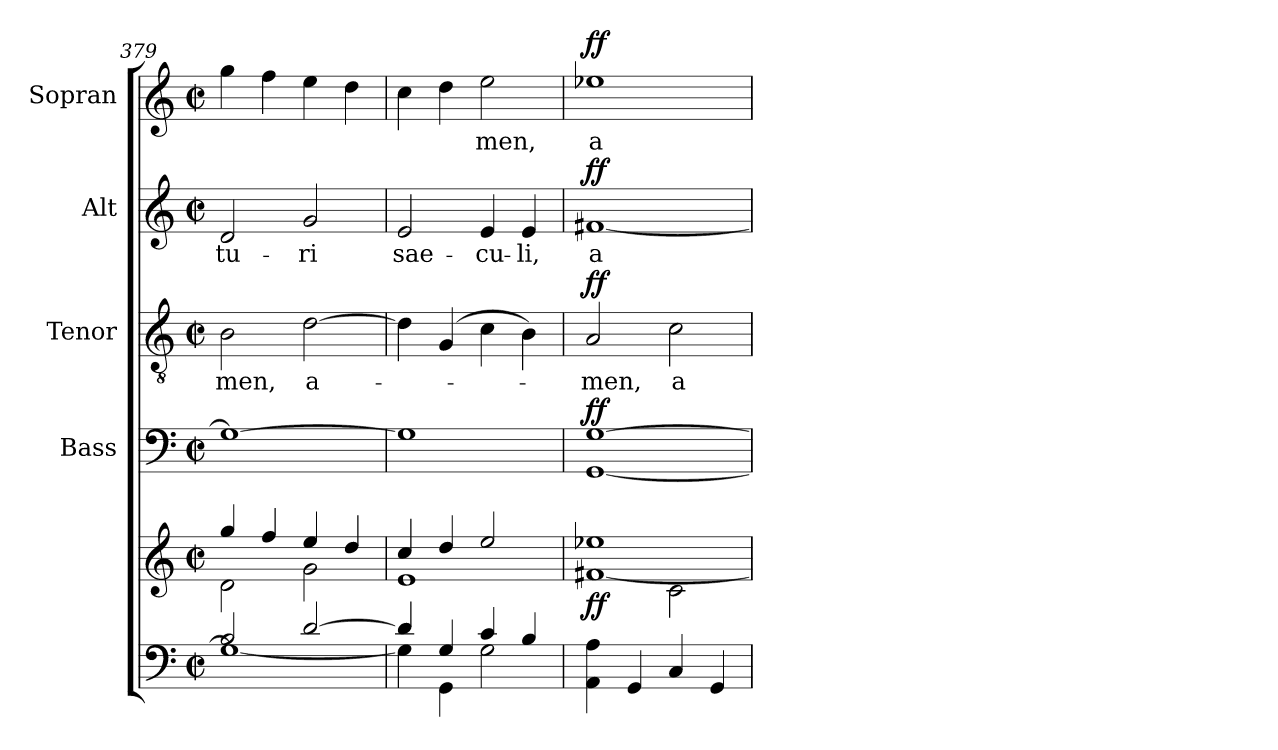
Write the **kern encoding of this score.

**kern	**kern	**dynam	**kern	**dynam	**kern	**text	**dynam	**kern	**text	**dynam	**kern	**text	**dynam
*part5	*part5	*part5	*part4	*part4	*part3	*part3	*part3	*part2	*part2	*part2	*part1	*part1	*part1
*staff6	*staff5	*staff5/6	*staff4	*staff4	*staff3	*staff3	*staff3	*staff2	*staff2	*staff2	*staff1	*staff1	*staff1
*	*	*	*I"Bass	*	*I"Tenor	*	*	*I"Alt	*	*	*I"Sopran	*	*
*	*	*	*I'B.	*	*I'T.	*	*	*I'A.	*	*	*I'S.	*	*
*clefF4	*clefG2	*	*clefF4	*	*clefGv2	*	*	*clefG2	*	*	*clefG2	*	*
*k[]	*k[]	*	*k[]	*	*k[]	*	*	*k[]	*	*	*k[]	*	*
*C:	*C:	*	*C:	*	*C:	*	*	*C:	*	*	*C:	*	*
*M2/2	*M2/2	*	*M2/2	*	*M2/2	*	*	*M2/2	*	*	*M2/2	*	*
*met(c|)	*met(c|)	*	*met(c|)	*	*met(c|)	*	*	*met(c|)	*	*	*met(c|)	*	*
=379	=379	=379	=379	=379	=379	=379	=379	=379	=379	=379	=379	=379	=379
*^	*^	*	*	*	*	*	*	*	*	*	*	*	*
!	!	!	!	!	!	!	!	!LO:LY:b	!	!	!LO:LY:b	!	!	!	!
2B/	1G_	4gg/	2d\	.	1G_	.	2B\	-men,	.	2d/	-tu-	.	4gg\	.	.
.	.	4ff/	.	.	.	.	.	.	.	.	.	.	4ff\	.	.
!	!	!	!	!	!	!	!	!LO:LY:b	!	!	!LO:LY:b	!	!	!	!
[>2d/	.	4ee/	2g\	.	.	.	[2d\	a-	.	2g/	-ri	.	4ee\	.	.
.	.	4dd/	.	.	.	.	.	.	.	.	.	.	4dd\	.	.
=380	=380	=380	=380	=380	=380	=380	=380	=380	=380	=380	=380	=380	=380	=380	=380
!	!	!	!	!	!	!	!	!	!	!	!LO:LY:b	!	!	!	!
4d/]	4G\]	4cc/	1e	.	1G]	.	4d\]	.	.	2e/	sae-	.	4cc\	.	.
4G/	4GG\	4dd/	.	.	.	.	(4G/	.	.	.	.	.	4dd\	.	.
!	!	!	!	!	!	!	!	!	!	!	!LO:LY:b	!	!	!LO:LY:b	!
4c/	2G\	2ee/	.	.	.	.	4c\	.	.	4e/	-cu-	.	2ee\	-men,	.
!	!	!	!	!	!	!	!	!	!	!	!LO:LY:b	!	!	!	!
4B/	.	.	.	.	.	.	4B\)	.	.	4e/	-li,	.	.	.	.
*v	*v	*	*	*	*	*	*	*	*	*	*	*	*	*	*
=381	=381	=381	=381	=381	=381	=381	=381	=381	=381	=381	=381	=381	=381	=381
!	!	!	!LO:DY:b	!	!LO:DY:a	!	!LO:LY:b	!LO:DY:a	!	!LO:LY:b	!LO:DY:a	!	!LO:LY:b	!LO:DY:a
4AA\ 4A\	[>1f#X 1ee-X	2ryy	ff	[1GG [1G	ff	2A/	-men,	ff	[1f#X	a-	ff	1ee-X	a-	ff
4GG/	.	.	.	.	.	.	.	.	.	.	.	.	.	.
!	!	!	!	!	!	!	!LO:LY:b	!	!	!	!	!	!	!
4C/	.	2c\	.	.	.	2c\	a-	.	.	.	.	.	.	.
4GG/	.	.	.	.	.	.	.	.	.	.	.	.	.	.
*	*v	*v	*	*	*	*	*	*	*	*	*	*	*	*
=	=	=	=	=	=	=	=	=	=	=	=	=	=
*-	*-	*-	*-	*-	*-	*-	*-	*-	*-	*-	*-	*-	*-
